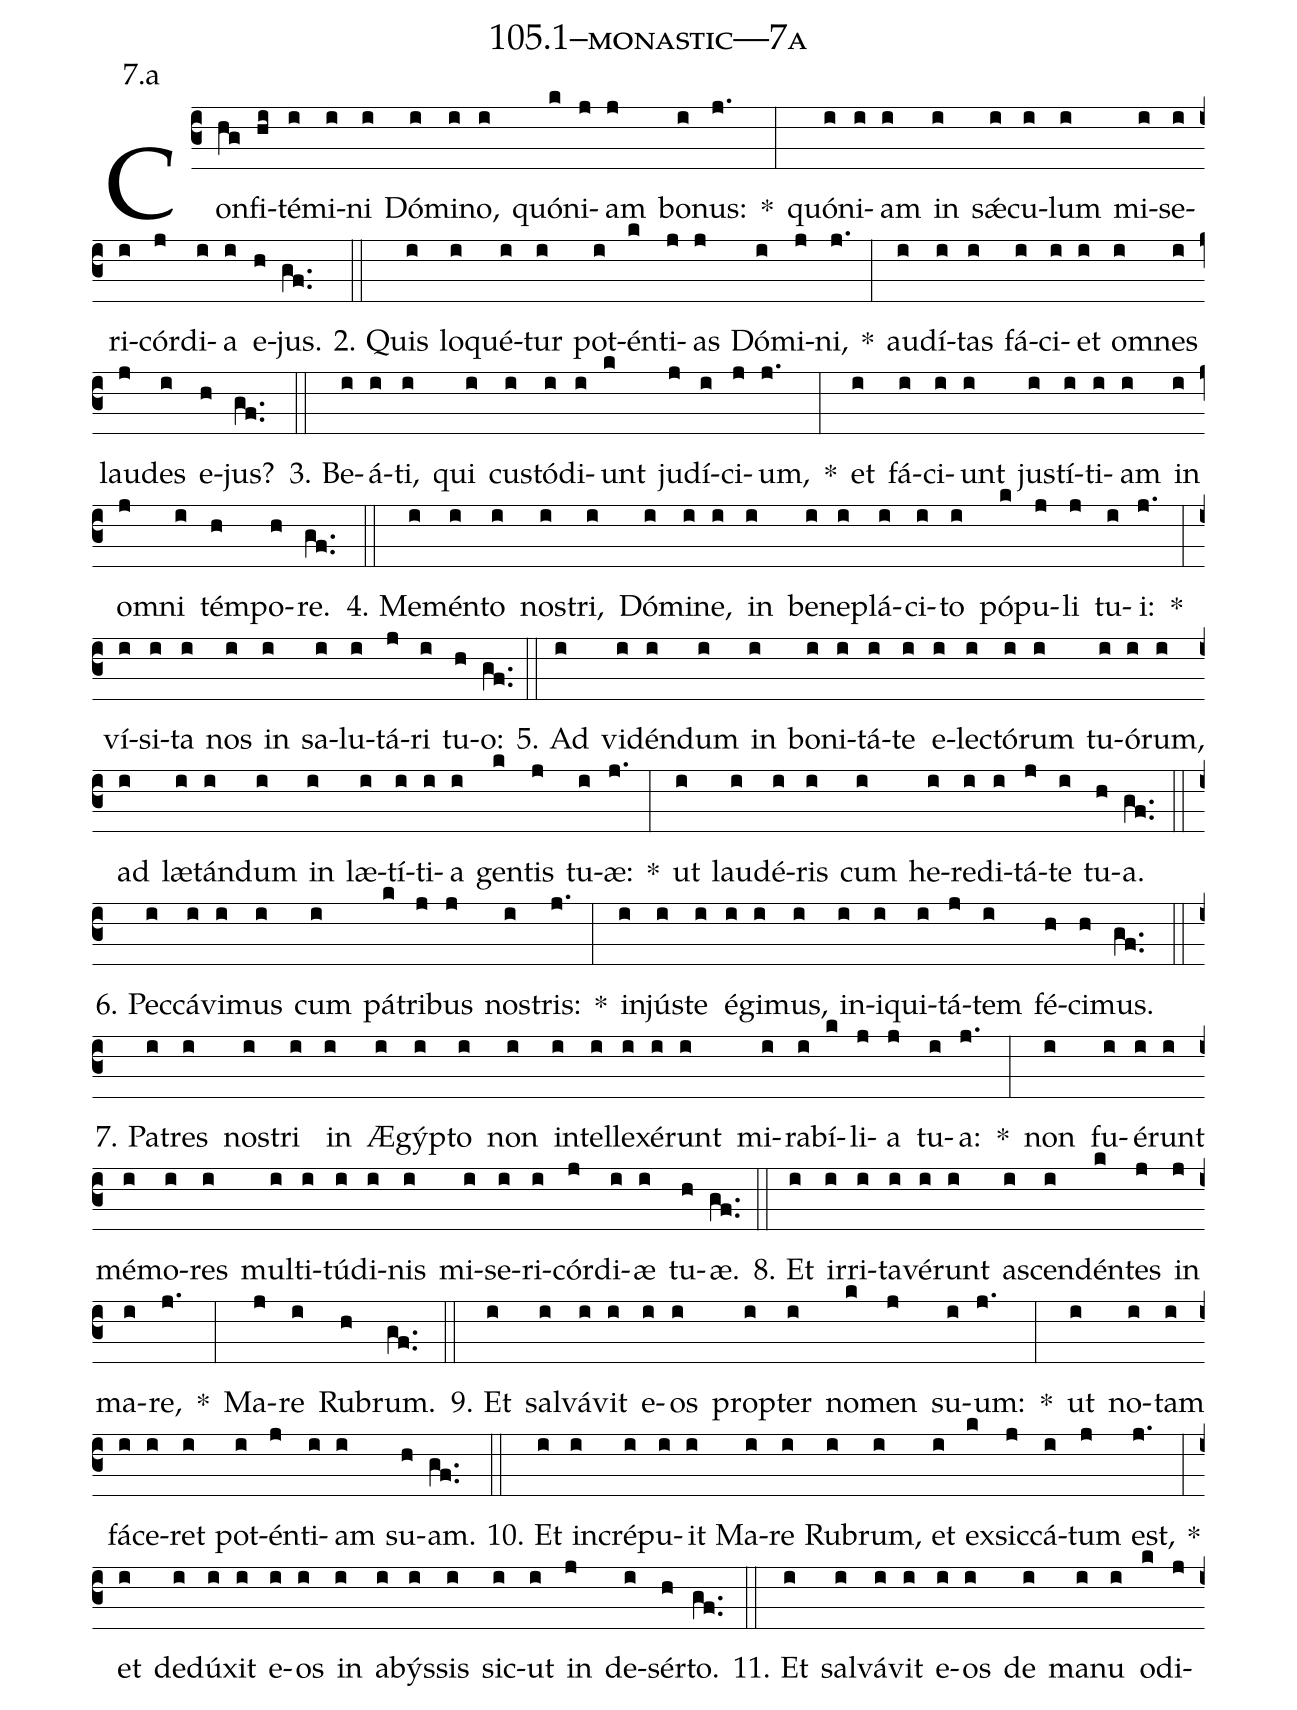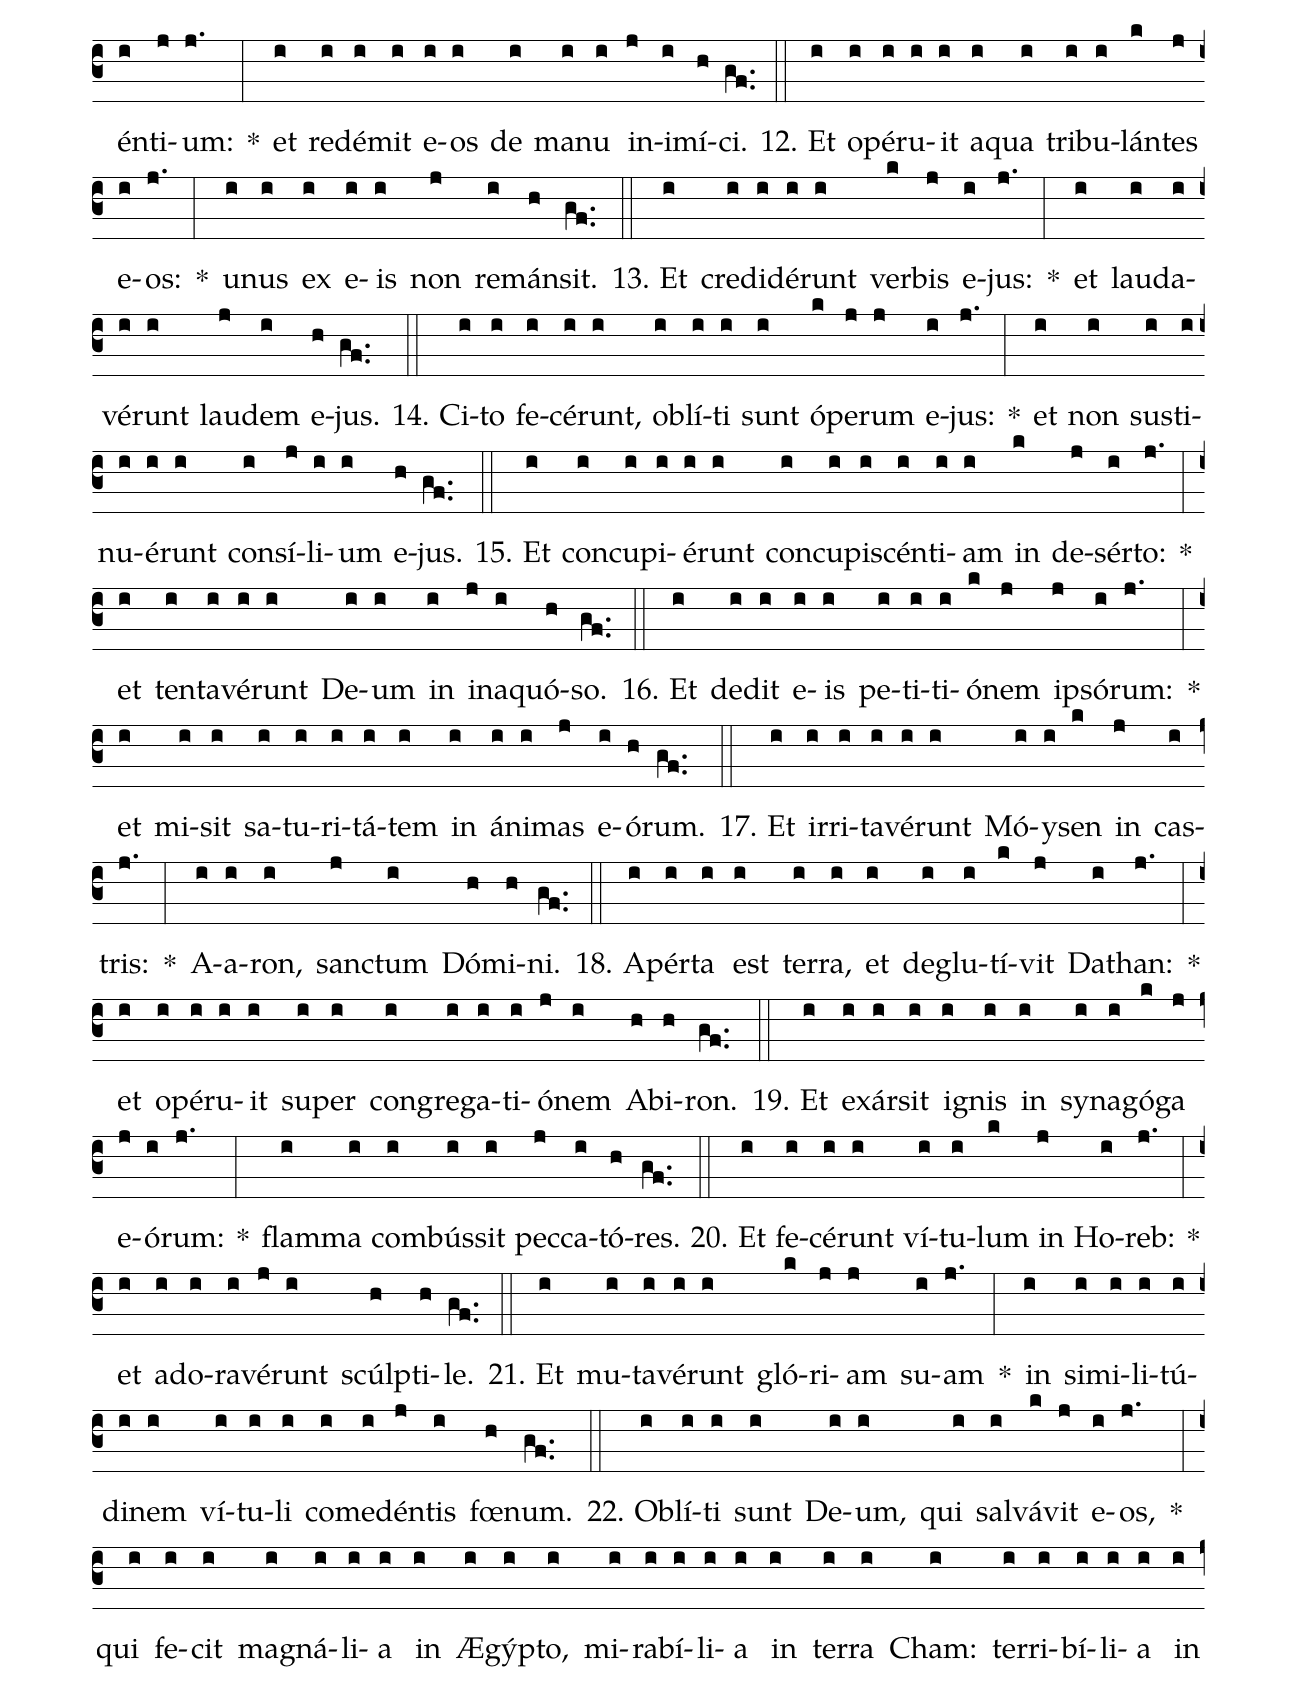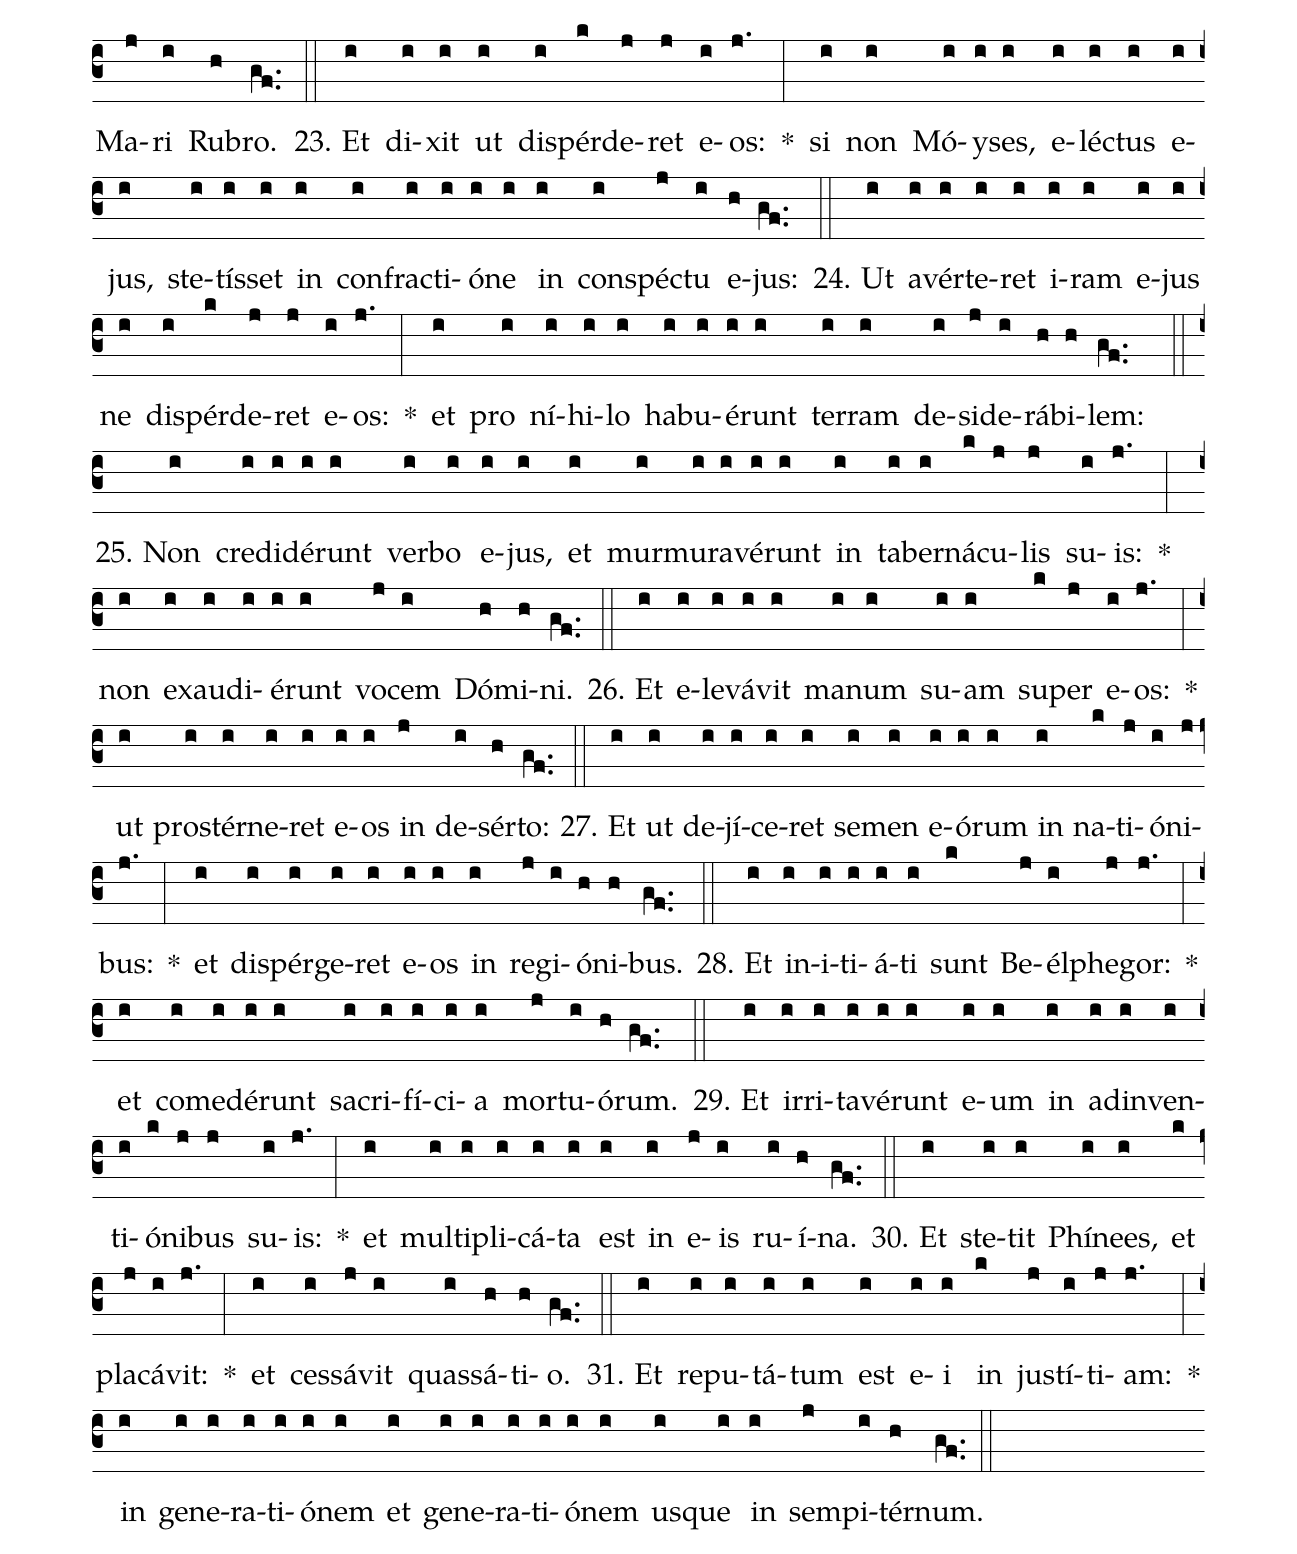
name: 105.1--monastic---7a;
annotation: 7.a;
%%
(c3)Con(hg)fi(hi)té(i)mi(i)ni(i) Dó(i)mi(i)no,(i) quón(k)i(j)am(j) bo(i)nus:(j.) *(:) quón(i)i(i)am(i) in(i) sǽ(i)cu(i)lum(i) mi(i)se(i)ri(i)cór(j)di(i)a(i) e(h)jus.(gf..) (::)
2. Quis(i) lo(i)qué(i)tur(i) pot(i)én(k)ti(j)as(j) Dó(i)mi(j)ni,(j.) *(:) au(i)dí(i)tas(i) fá(i)ci(i)et(i) om(i)nes(i) lau(j)des(i) e(h)jus?(gf..) (::)
3. Be(i)á(i)ti,(i) qui(i) cus(i)tó(i)di(i)unt(k) ju(j)dí(i)ci(j)um,(j.) *(:) et(i) fá(i)ci(i)unt(i) jus(i)tí(i)ti(i)am(i) in(i) om(j)ni(i) tém(h)po(h)re.(gf..) (::)
4. Me(i)mén(i)to(i) nos(i)tri,(i) Dó(i)mi(i)ne,(i) in(i) be(i)ne(i)plá(i)ci(i)to(i) pó(k)pu(j)li(j) tu(i)i:(j.) *(:) ví(i)si(i)ta(i) nos(i) in(i) sa(i)lu(i)tá(j)ri(i) tu(h)o:(gf..) (::)
5. Ad(i) vi(i)dén(i)dum(i) in(i) bo(i)ni(i)tá(i)te(i) e(i)lec(i)tó(i)rum(i) tu(i)ó(i)rum,(i) ad(i) læ(i)tán(i)dum(i) in(i) læ(i)tí(i)ti(i)a(i) gen(k)tis(j) tu(i)æ:(j.) *(:) ut(i) lau(i)dé(i)ris(i) cum(i) he(i)re(i)di(i)tá(j)te(i) tu(h)a.(gf..) (::)
6. Pec(i)cá(i)vi(i)mus(i) cum(i) pá(k)tri(j)bus(j) nos(i)tris:(j.) *(:) in(i)jús(i)te(i) é(i)gi(i)mus,(i) in(i)i(i)qui(i)tá(j)tem(i) fé(h)ci(h)mus.(gf..) (::)
7. Pa(i)tres(i) nos(i)tri(i) in(i) Æ(i)gýp(i)to(i) non(i) in(i)tel(i)le(i)xé(i)runt(i) mi(i)ra(i)bí(k)li(j)a(j) tu(i)a:(j.) *(:) non(i) fu(i)é(i)runt(i) mé(i)mo(i)res(i) mul(i)ti(i)tú(i)di(i)nis(i) mi(i)se(i)ri(i)cór(j)di(i)æ(i) tu(h)æ.(gf..) (::)
8. Et(i) ir(i)ri(i)ta(i)vé(i)runt(i) a(i)scen(i)dén(k)tes(j) in(j) ma(i)re,(j.) *(:) Ma(j)re(i) Ru(h)brum.(gf..) (::)
9. Et(i) sal(i)vá(i)vit(i) e(i)os(i) prop(i)ter(i) no(k)men(j) su(i)um:(j.) *(:) ut(i) no(i)tam(i) fá(i)ce(i)ret(i) pot(i)én(j)ti(i)am(i) su(h)am.(gf..) (::)
10. Et(i) in(i)cré(i)pu(i)it(i) Ma(i)re(i) Ru(i)brum,(i) et(i) ex(k)sic(j)cá(i)tum(j) est,(j.) *(:) et(i) de(i)dú(i)xit(i) e(i)os(i) in(i) a(i)býs(i)sis(i) sic(i)ut(i) in(j) de(i)sér(h)to.(gf..) (::)
11. Et(i) sal(i)vá(i)vit(i) e(i)os(i) de(i) ma(i)nu(i) o(k)di(j)én(i)ti(j)um:(j.) *(:) et(i) red(i)é(i)mit(i) e(i)os(i) de(i) ma(i)nu(i) in(j)i(i)mí(h)ci.(gf..) (::)
12. Et(i) o(i)pé(i)ru(i)it(i) a(i)qua(i) tri(i)bu(i)lán(k)tes(j) e(i)os:(j.) *(:) u(i)nus(i) ex(i) e(i)is(i) non(j) re(i)mán(h)sit.(gf..) (::)
13. Et(i) cre(i)di(i)dé(i)runt(i) ver(k)bis(j) e(i)jus:(j.) *(:) et(i) lau(i)da(i)vé(i)runt(i) lau(j)dem(i) e(h)jus.(gf..) (::)
14. Ci(i)to(i) fe(i)cé(i)runt,(i) ob(i)lí(i)ti(i) sunt(i) ó(k)pe(j)rum(j) e(i)jus:(j.) *(:) et(i) non(i) sus(i)ti(i)nu(i)é(i)runt(i) con(i)sí(j)li(i)um(i) e(h)jus.(gf..) (::)
15. Et(i) con(i)cu(i)pi(i)é(i)runt(i) con(i)cu(i)pi(i)scén(i)ti(i)am(i) in(k) de(j)sér(i)to:(j.) *(:) et(i) ten(i)ta(i)vé(i)runt(i) De(i)um(i) in(i) in(j)a(i)quó(h)so.(gf..) (::)
16. Et(i) de(i)dit(i) e(i)is(i) pe(i)ti(i)ti(i)ó(k)nem(j) ip(j)só(i)rum:(j.) *(:) et(i) mi(i)sit(i) sa(i)tu(i)ri(i)tá(i)tem(i) in(i) á(i)ni(i)mas(j) e(i)ó(h)rum.(gf..) (::)
17. Et(i) ir(i)ri(i)ta(i)vé(i)runt(i) Mó(i)y(i)sen(k) in(j) cas(i)tris:(j.) *(:) A(i)a(i)ron,(i) sanc(j)tum(i) Dó(h)mi(h)ni.(gf..) (::)
18. A(i)pér(i)ta(i) est(i) ter(i)ra,(i) et(i) de(i)glu(i)tí(k)vit(j) Da(i)than:(j.) *(:) et(i) o(i)pé(i)ru(i)it(i) su(i)per(i) con(i)gre(i)ga(i)ti(i)ó(j)nem(i) Ab(h)i(h)ron.(gf..) (::)
19. Et(i) ex(i)ár(i)sit(i) i(i)gnis(i) in(i) sy(i)na(i)gó(k)ga(j) e(j)ó(i)rum:(j.) *(:) flam(i)ma(i) com(i)bús(i)sit(i) pec(j)ca(i)tó(h)res.(gf..) (::)
20. Et(i) fe(i)cé(i)runt(i) ví(i)tu(i)lum(k) in(j) Ho(i)reb:(j.) *(:) et(i) ad(i)o(i)ra(i)vé(j)runt(i) scúlp(h)ti(h)le.(gf..) (::)
21. Et(i) mu(i)ta(i)vé(i)runt(i) gló(k)ri(j)am(j) su(i)am(j.) *(:) in(i) si(i)mi(i)li(i)tú(i)di(i)nem(i) ví(i)tu(i)li(i) com(i)e(i)dén(j)tis(i) fœ(h)num.(gf..) (::)
22. Ob(i)lí(i)ti(i) sunt(i) De(i)um,(i) qui(i) sal(i)vá(k)vit(j) e(i)os,(j.) *(:) qui(i) fe(i)cit(i) ma(i)gná(i)li(i)a(i) in(i) Æ(i)gýp(i)to,(i) mi(i)ra(i)bí(i)li(i)a(i) in(i) ter(i)ra(i) Cham:(i) ter(i)ri(i)bí(i)li(i)a(i) in(i) Ma(j)ri(i) Ru(h)bro.(gf..) (::)
23. Et(i) di(i)xit(i) ut(i) dis(i)pér(k)de(j)ret(j) e(i)os:(j.) *(:) si(i) non(i) Mó(i)y(i)ses,(i) e(i)léc(i)tus(i) e(i)jus,(i) ste(i)tís(i)set(i) in(i) con(i)frac(i)ti(i)ó(i)ne(i) in(i) con(i)spéc(j)tu(i) e(h)jus:(gf..) (::)
24. Ut(i) a(i)vér(i)te(i)ret(i) i(i)ram(i) e(i)jus(i) ne(i) dis(i)pér(k)de(j)ret(j) e(i)os:(j.) *(:) et(i) pro(i) ní(i)hi(i)lo(i) ha(i)bu(i)é(i)runt(i) ter(i)ram(i) de(i)si(j)de(i)rá(h)bi(h)lem:(gf..) (::)
25. Non(i) cre(i)di(i)dé(i)runt(i) ver(i)bo(i) e(i)jus,(i) et(i) mur(i)mu(i)ra(i)vé(i)runt(i) in(i) ta(i)ber(i)ná(k)cu(j)lis(j) su(i)is:(j.) *(:) non(i) ex(i)au(i)di(i)é(i)runt(i) vo(j)cem(i) Dó(h)mi(h)ni.(gf..) (::)
26. Et(i) e(i)le(i)vá(i)vit(i) ma(i)num(i) su(i)am(i) su(k)per(j) e(i)os:(j.) *(:) ut(i) pro(i)stér(i)ne(i)ret(i) e(i)os(i) in(j) de(i)sér(h)to:(gf..) (::)
27. Et(i) ut(i) de(i)jí(i)ce(i)ret(i) se(i)men(i) e(i)ó(i)rum(i) in(i) na(k)ti(j)ó(i)ni(j)bus:(j.) *(:) et(i) di(i)spér(i)ge(i)ret(i) e(i)os(i) in(i) re(j)gi(i)ó(h)ni(h)bus.(gf..) (::)
28. Et(i) in(i)i(i)ti(i)á(i)ti(i) sunt(k) Be(j)él(i)phe(j)gor:(j.) *(:) et(i) com(i)e(i)dé(i)runt(i) sa(i)cri(i)fí(i)ci(i)a(i) mor(j)tu(i)ó(h)rum.(gf..) (::)
29. Et(i) ir(i)ri(i)ta(i)vé(i)runt(i) e(i)um(i) in(i) ad(i)in(i)ven(i)ti(i)ó(k)ni(j)bus(j) su(i)is:(j.) *(:) et(i) mul(i)ti(i)pli(i)cá(i)ta(i) est(i) in(i) e(j)is(i) ru(i)í(h)na.(gf..) (::)
30. Et(i) ste(i)tit(i) Phí(i)nees,(i) et(k) pla(j)cá(i)vit:(j.) *(:) et(i) ces(i)sá(j)vit(i) quas(i)sá(h)ti(h)o.(gf..) (::)
31. Et(i) re(i)pu(i)tá(i)tum(i) est(i) e(i)i(i) in(k) jus(j)tí(i)ti(j)am:(j.) *(:) in(i) ge(i)ne(i)ra(i)ti(i)ó(i)nem(i) et(i) ge(i)ne(i)ra(i)ti(i)ó(i)nem(i) us(i)que(i) in(i) sem(j)pi(i)tér(h)num.(gf..) (::)
